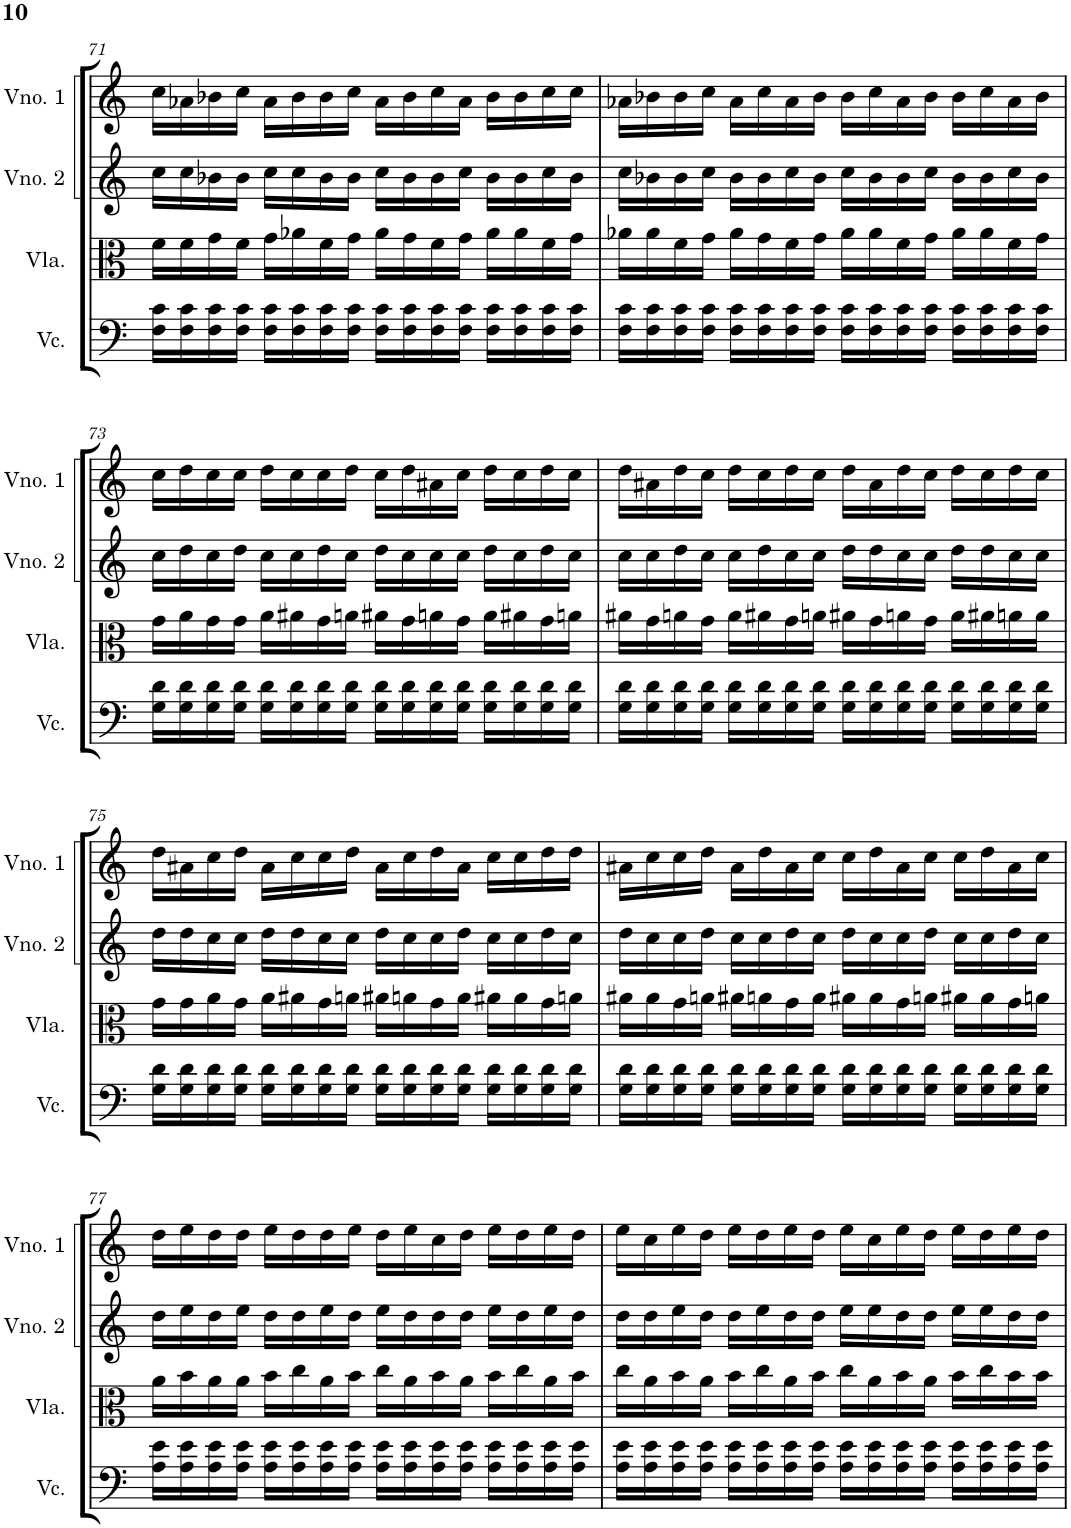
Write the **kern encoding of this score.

**kern	**kern	**kern	**kern
*part4	*part3	*part2	*part1
*staff4	*staff3	*staff2	*staff1
*I"Violoncelo	*I"Viola	*I"Violino 2	*I"Violino 1
*I'Vc.	*I'Vla.	*I'Vno. 2	*I'Vno. 1
!!LO:PB:g=z
*clefF4	*clefC3	*clefG2	*clefG2
*k[]	*k[]	*k[]	*k[]
*M4/4	*M4/4	*M4/4	*M4/4
=71	=71	=71	=71
16F\ 16c\LL	16f\LL	16cc\LL	16cc\LL
16F\ 16c\	16f\	16cc\	16a-X\
16F\ 16c\	16g\	16b-X\	16b-X\
16F\ 16c\JJ	16f\JJ	16b-\JJ	16cc\JJ
16F\ 16c\LL	16g\LL	16cc\LL	16a-\LL
16F\ 16c\	16a-X\	16cc\	16b-\
16F\ 16c\	16f\	16b-\	16b-\
16F\ 16c\JJ	16g\JJ	16b-\JJ	16cc\JJ
16F\ 16c\LL	16a-\LL	16cc\LL	16a-\LL
16F\ 16c\	16g\	16b-\	16b-\
16F\ 16c\	16f\	16b-\	16cc\
16F\ 16c\JJ	16g\JJ	16cc\JJ	16a-\JJ
16F\ 16c\LL	16a-\LL	16b-\LL	16b-\LL
16F\ 16c\	16a-\	16b-\	16b-\
16F\ 16c\	16f\	16cc\	16cc\
16F\ 16c\JJ	16g\JJ	16b-\JJ	16cc\JJ
=72	=72	=72	=72
16F\ 16c\LL	16a-X\LL	16cc\LL	16a-X\LL
16F\ 16c\	16a-\	16b-X\	16b-X\
16F\ 16c\	16f\	16b-\	16b-\
16F\ 16c\JJ	16g\JJ	16cc\JJ	16cc\JJ
16F\ 16c\LL	16a-\LL	16b-\LL	16a-\LL
16F\ 16c\	16g\	16b-\	16cc\
16F\ 16c\	16f\	16cc\	16a-\
16F\ 16c\JJ	16g\JJ	16b-\JJ	16b-\JJ
16F\ 16c\LL	16a-\LL	16cc\LL	16b-\LL
16F\ 16c\	16a-\	16b-\	16cc\
16F\ 16c\	16f\	16b-\	16a-\
16F\ 16c\JJ	16g\JJ	16cc\JJ	16b-\JJ
16F\ 16c\LL	16a-\LL	16b-\LL	16b-\LL
16F\ 16c\	16a-\	16b-\	16cc\
16F\ 16c\	16f\	16cc\	16a-\
16F\ 16c\JJ	16g\JJ	16b-\JJ	16b-\JJ
!!LO:LB:g=z
=73	=73	=73	=73
16G\ 16d\LL	16g\LL	16cc\LL	16cc\LL
16G\ 16d\	16a\	16dd\	16dd\
16G\ 16d\	16g\	16cc\	16cc\
16G\ 16d\JJ	16g\JJ	16dd\JJ	16cc\JJ
16G\ 16d\LL	16a\LL	16cc\LL	16dd\LL
16G\ 16d\	16a#X\	16cc\	16cc\
16G\ 16d\	16g\	16dd\	16cc\
16G\ 16d\JJ	16an\JJ	16cc\JJ	16dd\JJ
16G\ 16d\LL	16a#X\LL	16dd\LL	16cc\LL
16G\ 16d\	16g\	16cc\	16dd\
16G\ 16d\	16an\	16cc\	16a#X\
16G\ 16d\JJ	16g\JJ	16cc\JJ	16cc\JJ
16G\ 16d\LL	16a\LL	16dd\LL	16dd\LL
16G\ 16d\	16a#X\	16cc\	16cc\
16G\ 16d\	16g\	16dd\	16dd\
16G\ 16d\JJ	16an\JJ	16cc\JJ	16cc\JJ
=74	=74	=74	=74
16G\ 16d\LL	16a#X\LL	16cc\LL	16dd\LL
16G\ 16d\	16g\	16cc\	16a#X\
16G\ 16d\	16an\	16dd\	16dd\
16G\ 16d\JJ	16g\JJ	16cc\JJ	16cc\JJ
16G\ 16d\LL	16a\LL	16cc\LL	16dd\LL
16G\ 16d\	16a#X\	16dd\	16cc\
16G\ 16d\	16g\	16cc\	16dd\
16G\ 16d\JJ	16an\JJ	16cc\JJ	16cc\JJ
16G\ 16d\LL	16a#X\LL	16dd\LL	16dd\LL
16G\ 16d\	16g\	16dd\	16a#\
16G\ 16d\	16an\	16cc\	16dd\
16G\ 16d\JJ	16g\JJ	16cc\JJ	16cc\JJ
16G\ 16d\LL	16a\LL	16dd\LL	16dd\LL
16G\ 16d\	16a#X\	16dd\	16cc\
16G\ 16d\	16an\	16cc\	16dd\
16G\ 16d\JJ	16a\JJ	16cc\JJ	16cc\JJ
!!LO:LB:g=z
=75	=75	=75	=75
16G\ 16d\LL	16g\LL	16dd\LL	16dd\LL
16G\ 16d\	16g\	16dd\	16a#X\
16G\ 16d\	16a\	16cc\	16cc\
16G\ 16d\JJ	16g\JJ	16cc\JJ	16dd\JJ
16G\ 16d\LL	16a\LL	16dd\LL	16a#\LL
16G\ 16d\	16a#X\	16dd\	16cc\
16G\ 16d\	16g\	16cc\	16cc\
16G\ 16d\JJ	16an\JJ	16cc\JJ	16dd\JJ
16G\ 16d\LL	16a#X\LL	16dd\LL	16a#\LL
16G\ 16d\	16an\	16cc\	16cc\
16G\ 16d\	16g\	16cc\	16dd\
16G\ 16d\JJ	16a\JJ	16dd\JJ	16a#\JJ
16G\ 16d\LL	16a#X\LL	16cc\LL	16cc\LL
16G\ 16d\	16a#\	16cc\	16cc\
16G\ 16d\	16g\	16dd\	16dd\
16G\ 16d\JJ	16an\JJ	16cc\JJ	16dd\JJ
=76	=76	=76	=76
16G\ 16d\LL	16a#X\LL	16dd\LL	16a#X\LL
16G\ 16d\	16a#\	16cc\	16cc\
16G\ 16d\	16g\	16cc\	16cc\
16G\ 16d\JJ	16an\JJ	16dd\JJ	16dd\JJ
16G\ 16d\LL	16a#X\LL	16cc\LL	16a#\LL
16G\ 16d\	16an\	16cc\	16dd\
16G\ 16d\	16g\	16dd\	16a#\
16G\ 16d\JJ	16a\JJ	16cc\JJ	16cc\JJ
16G\ 16d\LL	16a#X\LL	16dd\LL	16cc\LL
16G\ 16d\	16a#\	16cc\	16dd\
16G\ 16d\	16g\	16cc\	16a#\
16G\ 16d\JJ	16an\JJ	16dd\JJ	16cc\JJ
16G\ 16d\LL	16a#X\LL	16cc\LL	16cc\LL
16G\ 16d\	16a#\	16cc\	16dd\
16G\ 16d\	16g\	16dd\	16a#\
16G\ 16d\JJ	16an\JJ	16cc\JJ	16cc\JJ
!!LO:LB:g=z
=77	=77	=77	=77
16A\ 16e\LL	16a\LL	16dd\LL	16dd\LL
16A\ 16e\	16b\	16ee\	16ee\
16A\ 16e\	16a\	16dd\	16dd\
16A\ 16e\JJ	16a\JJ	16ee\JJ	16dd\JJ
16A\ 16e\LL	16b\LL	16dd\LL	16ee\LL
16A\ 16e\	16cc\	16dd\	16dd\
16A\ 16e\	16a\	16ee\	16dd\
16A\ 16e\JJ	16b\JJ	16dd\JJ	16ee\JJ
16A\ 16e\LL	16cc\LL	16ee\LL	16dd\LL
16A\ 16e\	16a\	16dd\	16ee\
16A\ 16e\	16b\	16dd\	16cc\
16A\ 16e\JJ	16a\JJ	16dd\JJ	16dd\JJ
16A\ 16e\LL	16b\LL	16ee\LL	16ee\LL
16A\ 16e\	16cc\	16dd\	16dd\
16A\ 16e\	16a\	16ee\	16ee\
16A\ 16e\JJ	16b\JJ	16dd\JJ	16dd\JJ
=78	=78	=78	=78
16A\ 16e\LL	16cc\LL	16dd\LL	16ee\LL
16A\ 16e\	16a\	16dd\	16cc\
16A\ 16e\	16b\	16ee\	16ee\
16A\ 16e\JJ	16a\JJ	16dd\JJ	16dd\JJ
16A\ 16e\LL	16b\LL	16dd\LL	16ee\LL
16A\ 16e\	16cc\	16ee\	16dd\
16A\ 16e\	16a\	16dd\	16ee\
16A\ 16e\JJ	16b\JJ	16dd\JJ	16dd\JJ
16A\ 16e\LL	16cc\LL	16ee\LL	16ee\LL
16A\ 16e\	16a\	16ee\	16cc\
16A\ 16e\	16b\	16dd\	16ee\
16A\ 16e\JJ	16a\JJ	16dd\JJ	16dd\JJ
16A\ 16e\LL	16b\LL	16ee\LL	16ee\LL
16A\ 16e\	16cc\	16ee\	16dd\
16A\ 16e\	16b\	16dd\	16ee\
16A\ 16e\JJ	16b\JJ	16dd\JJ	16dd\JJ
=	=	=	=
*-	*-	*-	*-
